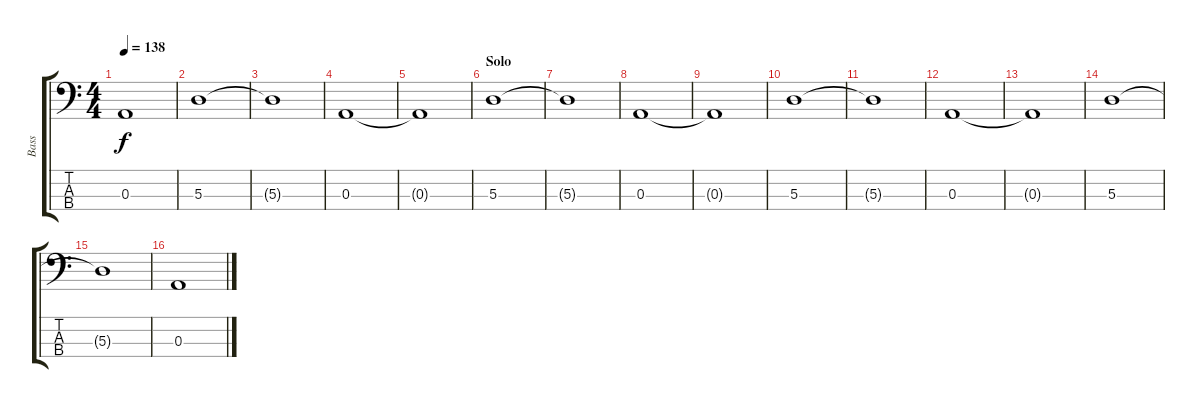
\track ("Bass" "Bass") {instrument electricbassfinger}
\staff {score tabs}
\tuning (G2 D2 A1 E1) {hide}
\ts (4 4)
\tempo 138
\clef f4
\ks c
0.3{t}.1{dy f} |
5.3.1 |
5.3{t}.1 |
0.3.1 |
0.3{t}.1 |
\section ("" "Solo")
5.3.1 |
5.3{t}.1 |
0.3.1 |
0.3{t}.1 |
5.3.1 |
5.3{t}.1 |
0.3.1 |
0.3{t}.1 |
5.3.1 |
5.3{t}.1 |
0.3.1
